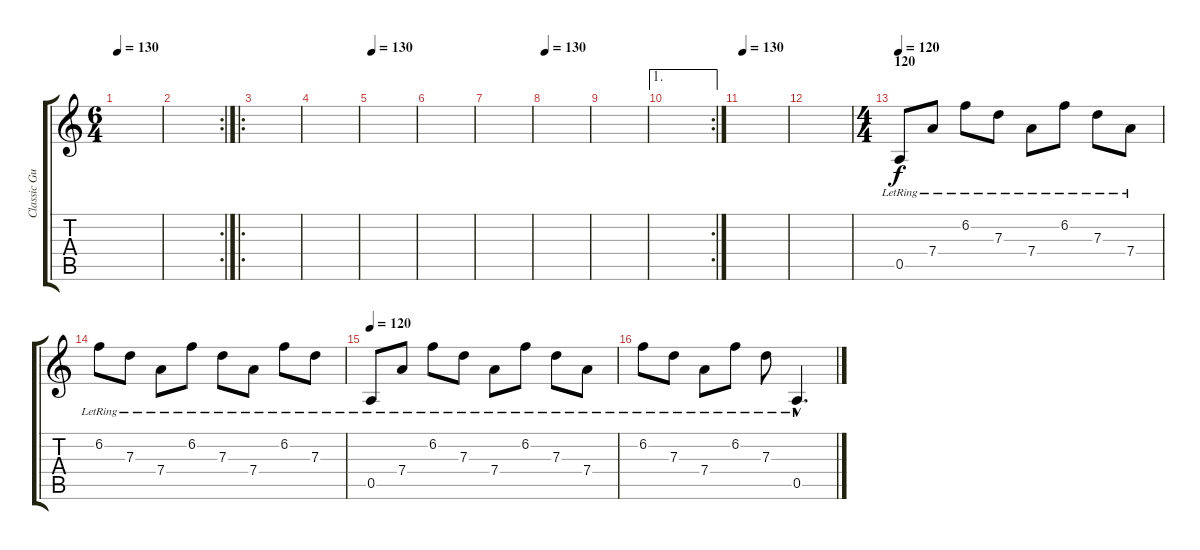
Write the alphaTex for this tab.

\track ("Classic Guitar 1" "Classic Gu") {instrument acousticguitarsteel}
\staff {score tabs}
\tuning (E4 B3 G3 D3 A2 E2) {hide}
\ts (6 4)
\tempo 130
\clef g2
\ks c
|
\rc 2
|
\ro
|
|
\tempo 130
|
|
|
\tempo 130
|
|
\ae 1
\rc 2
|
\tempo 130
|
|
\ts (4 4)
\section ("" "120")
\tempo 120
0.5{lr}.8{volume 13 instrument acousticguitarsteel} 7.4{lr}.8 6.2{lr}.8 7.3{lr}.8 7.4{lr}.8 6.2{lr}.8 7.3{lr}.8 7.4{lr}.8 |
6.2{lr}.8 7.3{lr}.8 7.4{lr}.8 6.2{lr}.8 7.3{lr}.8 7.4{lr}.8 6.2{lr}.8 7.3{lr}.8 |
\tempo 120
0.5{lr}.8 7.4{lr}.8 6.2{lr}.8 7.3{lr}.8 7.4{lr}.8 6.2{lr}.8 7.3{lr}.8 7.4{lr}.8 |
6.2{lr}.8 7.3{lr}.8 7.4{lr}.8 6.2{lr}.8 7.3{lr}.8 0.5{hac lr}.4{d}
